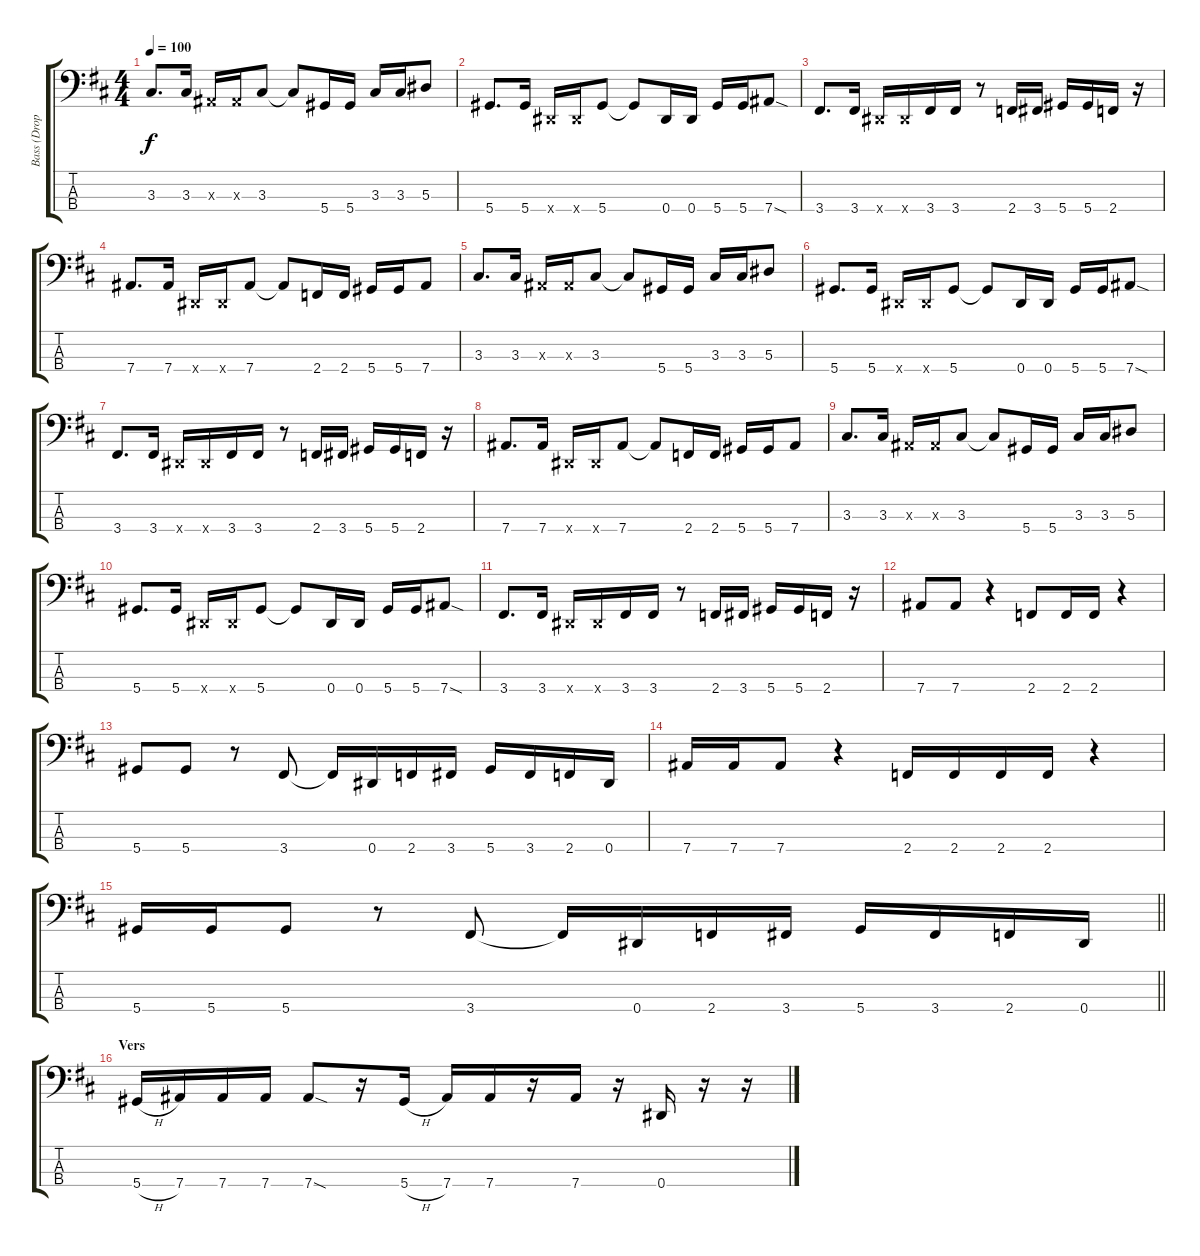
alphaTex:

\track ("Bass (Drop D#)" "Bass (Drop") {instrument electricbasspick}
\staff {score tabs}
\tuning (Ab2 Eb2 Bb1 Eb1) {hide}
\ts (4 4)
\tempo 100
\clef f4
\ks d
3.3.8{d dy f} 3.3.16 0.3{x}.16 0.3{x}.16 3.3.8 3.3{t}.8 5.4.16 5.4.16 3.3.16 3.3.16 5.3.8 |
5.4.8{d} 5.4.16 0.4{x}.16 0.4{x}.16 5.4.8 5.4{t}.8 0.4.16 0.4.16 5.4.16 5.4.16 7.4{sod}.8 |
3.4.8{d} 3.4.16 0.4{x}.16 0.4{x}.16 3.4.16 3.4.16 r.8 2.4.16 3.4.16 5.4.16 5.4.16 2.4.16 r.16 |
7.4.8{d} 7.4.16 0.4{x}.16 0.4{x}.16 7.4.8 7.4{t}.8 2.4.16 2.4.16 5.4.16 5.4.16 7.4.8 |
3.3.8{d} 3.3.16 0.3{x}.16 0.3{x}.16 3.3.8 3.3{t}.8 5.4.16 5.4.16 3.3.16 3.3.16 5.3.8 |
5.4.8{d} 5.4.16 0.4{x}.16 0.4{x}.16 5.4.8 5.4{t}.8 0.4.16 0.4.16 5.4.16 5.4.16 7.4{sod}.8 |
3.4.8{d} 3.4.16 0.4{x}.16 0.4{x}.16 3.4.16 3.4.16 r.8 2.4.16 3.4.16 5.4.16 5.4.16 2.4.16 r.16 |
7.4.8{d} 7.4.16 0.4{x}.16 0.4{x}.16 7.4.8 7.4{t}.8 2.4.16 2.4.16 5.4.16 5.4.16 7.4.8 |
3.3.8{d} 3.3.16 0.3{x}.16 0.3{x}.16 3.3.8 3.3{t}.8 5.4.16 5.4.16 3.3.16 3.3.16 5.3.8 |
5.4.8{d} 5.4.16 0.4{x}.16 0.4{x}.16 5.4.8 5.4{t}.8 0.4.16 0.4.16 5.4.16 5.4.16 7.4{sod}.8 |
3.4.8{d} 3.4.16 0.4{x}.16 0.4{x}.16 3.4.16 3.4.16 r.8 2.4.16 3.4.16 5.4.16 5.4.16 2.4.16 r.16 |
7.4.8 7.4.8 r.4 2.4.8 2.4.16 2.4.16 r.4 |
5.4.8 5.4.8 r.8 3.4.8 3.4{t}.16 0.4.16 2.4.16 3.4.16 5.4.16 3.4.16 2.4.16 0.4.16 |
7.4.16 7.4.16 7.4.8 r.4 2.4.16 2.4.16 2.4.16 2.4.16 r.4 |
\barLineRight lightlight
5.4.16 5.4.16 5.4.8 r.8 3.4.8 3.4{t}.16 0.4.16 2.4.16 3.4.16 5.4.16 3.4.16 2.4.16 0.4.16 |
\section ("" "Vers")
5.4{h}.16 7.4.16 7.4.16 7.4.16 7.4{sod}.8 r.16 5.4{h}.16 7.4.16 7.4.16 r.16 7.4.16 r.16 0.4.16 r.16 r.16
